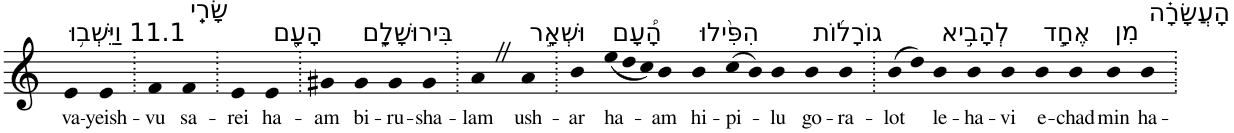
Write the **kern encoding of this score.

**kern	**text
*part1	*part1
*staff1	*staff1
*I"Piano	*
*I'Pno	*
*clefG2	*
*k[]	*
=1	=1
!LO:TX:a:t=11.1 וַיֵּשְׁב֥וּ	!
!	!LO:LY:b
4e	va-
!	!LO:LY:b
4e	-yeish-
=2.	=2.
!	!LO:LY:b
4f	-vu
!LO:TX:a:t=שָׂרֵֽי	!
!	!LO:LY:b
4f	sa-
=3.	=3.
!	!LO:LY:b
4e	-rei
!LO:TX:a:t=הָעָ֖ם	!
!	!LO:LY:b
4e	ha-
=4.	=4.
!	!LO:LY:b
4g#X	-am
!LO:TX:a:t=בִּירוּשָׁלִָ֑ם	!
!	!LO:LY:b
4g#	bi-
!	!LO:LY:b
4g#	-ru-
!	!LO:LY:b
4g#	-sha-
=5.	=5.
!	!LO:LY:b
4aZ	-lam
!LO:TX:a:t=וּשְׁאָ֣ר	!
!	!LO:LY:b
4a	ush-
=6.	=6.
!	!LO:LY:b
4b	-ar
*Xtuplet	*
!LO:TX:a:t=הָ֠עָם	!
!	!LO:LY:b
(<12ee	ha-
12dd	.
12cc)	.
!	!LO:LY:b
4b	-am
!LO:TX:a:t=הִפִּ֨ילוּ	!
!	!LO:LY:b
4b	hi-
!	!LO:LY:b
(>8cc	-pi-
8b)	.
!	!LO:LY:b
4b	-lu
!LO:TX:a:t=גוֹרָל֜וֹת	!
!	!LO:LY:b
4b	go-
!	!LO:LY:b
4b	-ra-
=7.	=7.
!	!LO:LY:b
(>8b	-lot
8dd)	.
!LO:TX:a:t=לְהָבִ֣יא	!
!	!LO:LY:b
4b	le-
!	!LO:LY:b
4b	-ha-
!	!LO:LY:b
4b	-vi
!LO:TX:a:t=אֶחָ֣ד	!
!	!LO:LY:b
4b	e-
!	!LO:LY:b
4b	-chad
!LO:TX:a:t=מִן	!
!	!LO:LY:b
4b	min
!LO:TX:a:t=הָעֲשָׂרָ֗ה	!
!	!LO:LY:b
4b	ha-
=.	=.
*-	*-
